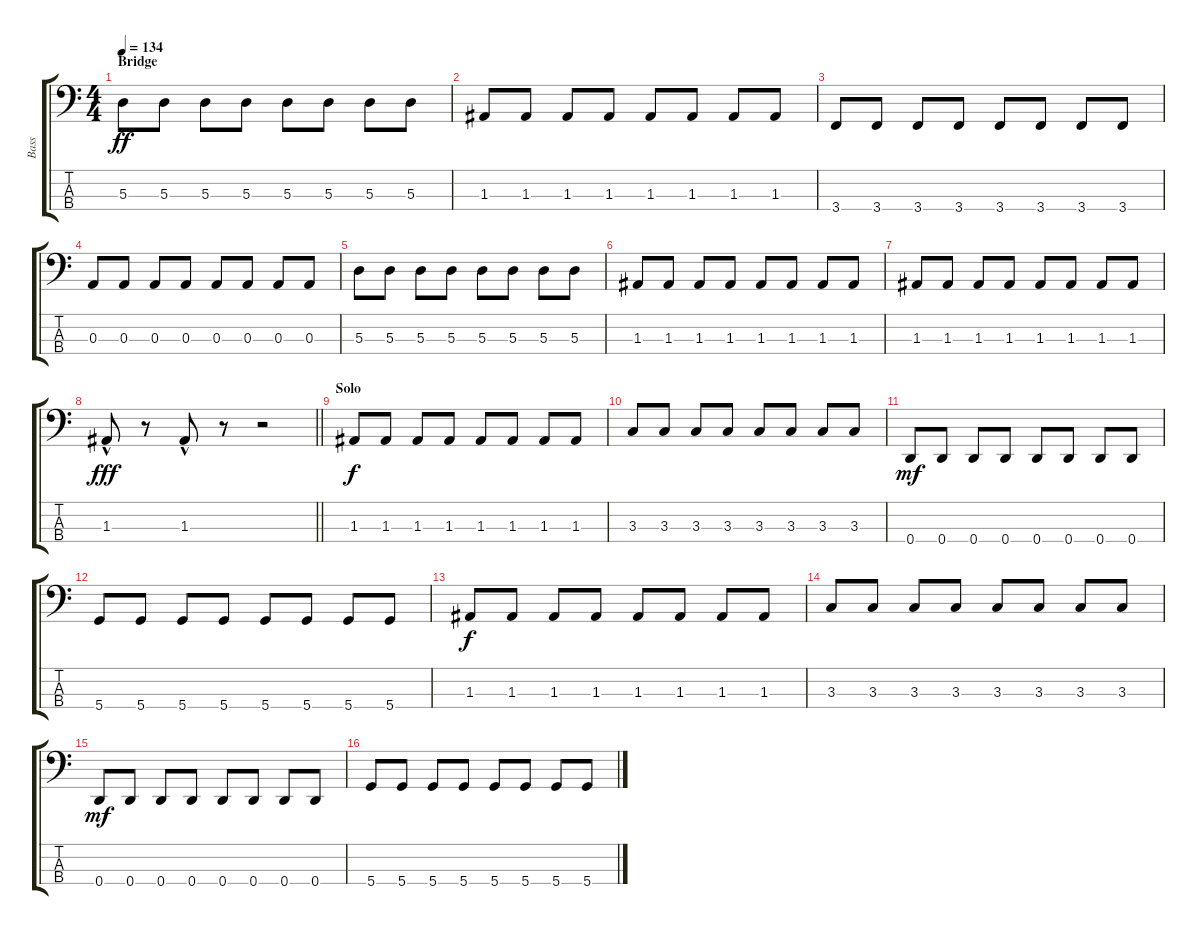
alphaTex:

\track ("Bass" "Bass") {instrument electricbassfinger}
\staff {score tabs}
\tuning (G2 D2 A1 D1) {hide}
\ts (4 4)
\section ("" "Bridge")
\tempo 134
\clef f4
\ks c
5.3.8{dy ff} 5.3.8 5.3.8 5.3.8 5.3.8 5.3.8 5.3.8 5.3.8 |
1.3.8 1.3.8 1.3.8 1.3.8 1.3.8 1.3.8 1.3.8 1.3.8 |
3.4.8 3.4.8 3.4.8 3.4.8 3.4.8 3.4.8 3.4.8 3.4.8 |
0.3.8 0.3.8 0.3.8 0.3.8 0.3.8 0.3.8 0.3.8 0.3.8 |
5.3.8 5.3.8 5.3.8 5.3.8 5.3.8 5.3.8 5.3.8 5.3.8 |
1.3.8 1.3.8 1.3.8 1.3.8 1.3.8 1.3.8 1.3.8 1.3.8 |
1.3.8 1.3.8 1.3.8 1.3.8 1.3.8 1.3.8 1.3.8 1.3.8 |
\barLineRight lightlight
1.3{hac}.8{dy fff} r.8 1.3{hac}.8 r.8 r.2 |
\section ("" "Solo")
1.3.8{dy f} 1.3.8 1.3.8 1.3.8 1.3.8 1.3.8 1.3.8 1.3.8 |
3.3.8 3.3.8 3.3.8 3.3.8 3.3.8 3.3.8 3.3.8 3.3.8 |
0.4.8{dy mf} 0.4.8 0.4.8 0.4.8 0.4.8 0.4.8 0.4.8 0.4.8 |
5.4.8 5.4.8 5.4.8 5.4.8 5.4.8 5.4.8 5.4.8 5.4.8 |
1.3.8{dy f} 1.3.8 1.3.8 1.3.8 1.3.8 1.3.8 1.3.8 1.3.8 |
3.3.8 3.3.8 3.3.8 3.3.8 3.3.8 3.3.8 3.3.8 3.3.8 |
0.4.8{dy mf} 0.4.8 0.4.8 0.4.8 0.4.8 0.4.8 0.4.8 0.4.8 |
5.4.8 5.4.8 5.4.8 5.4.8 5.4.8 5.4.8 5.4.8 5.4.8
